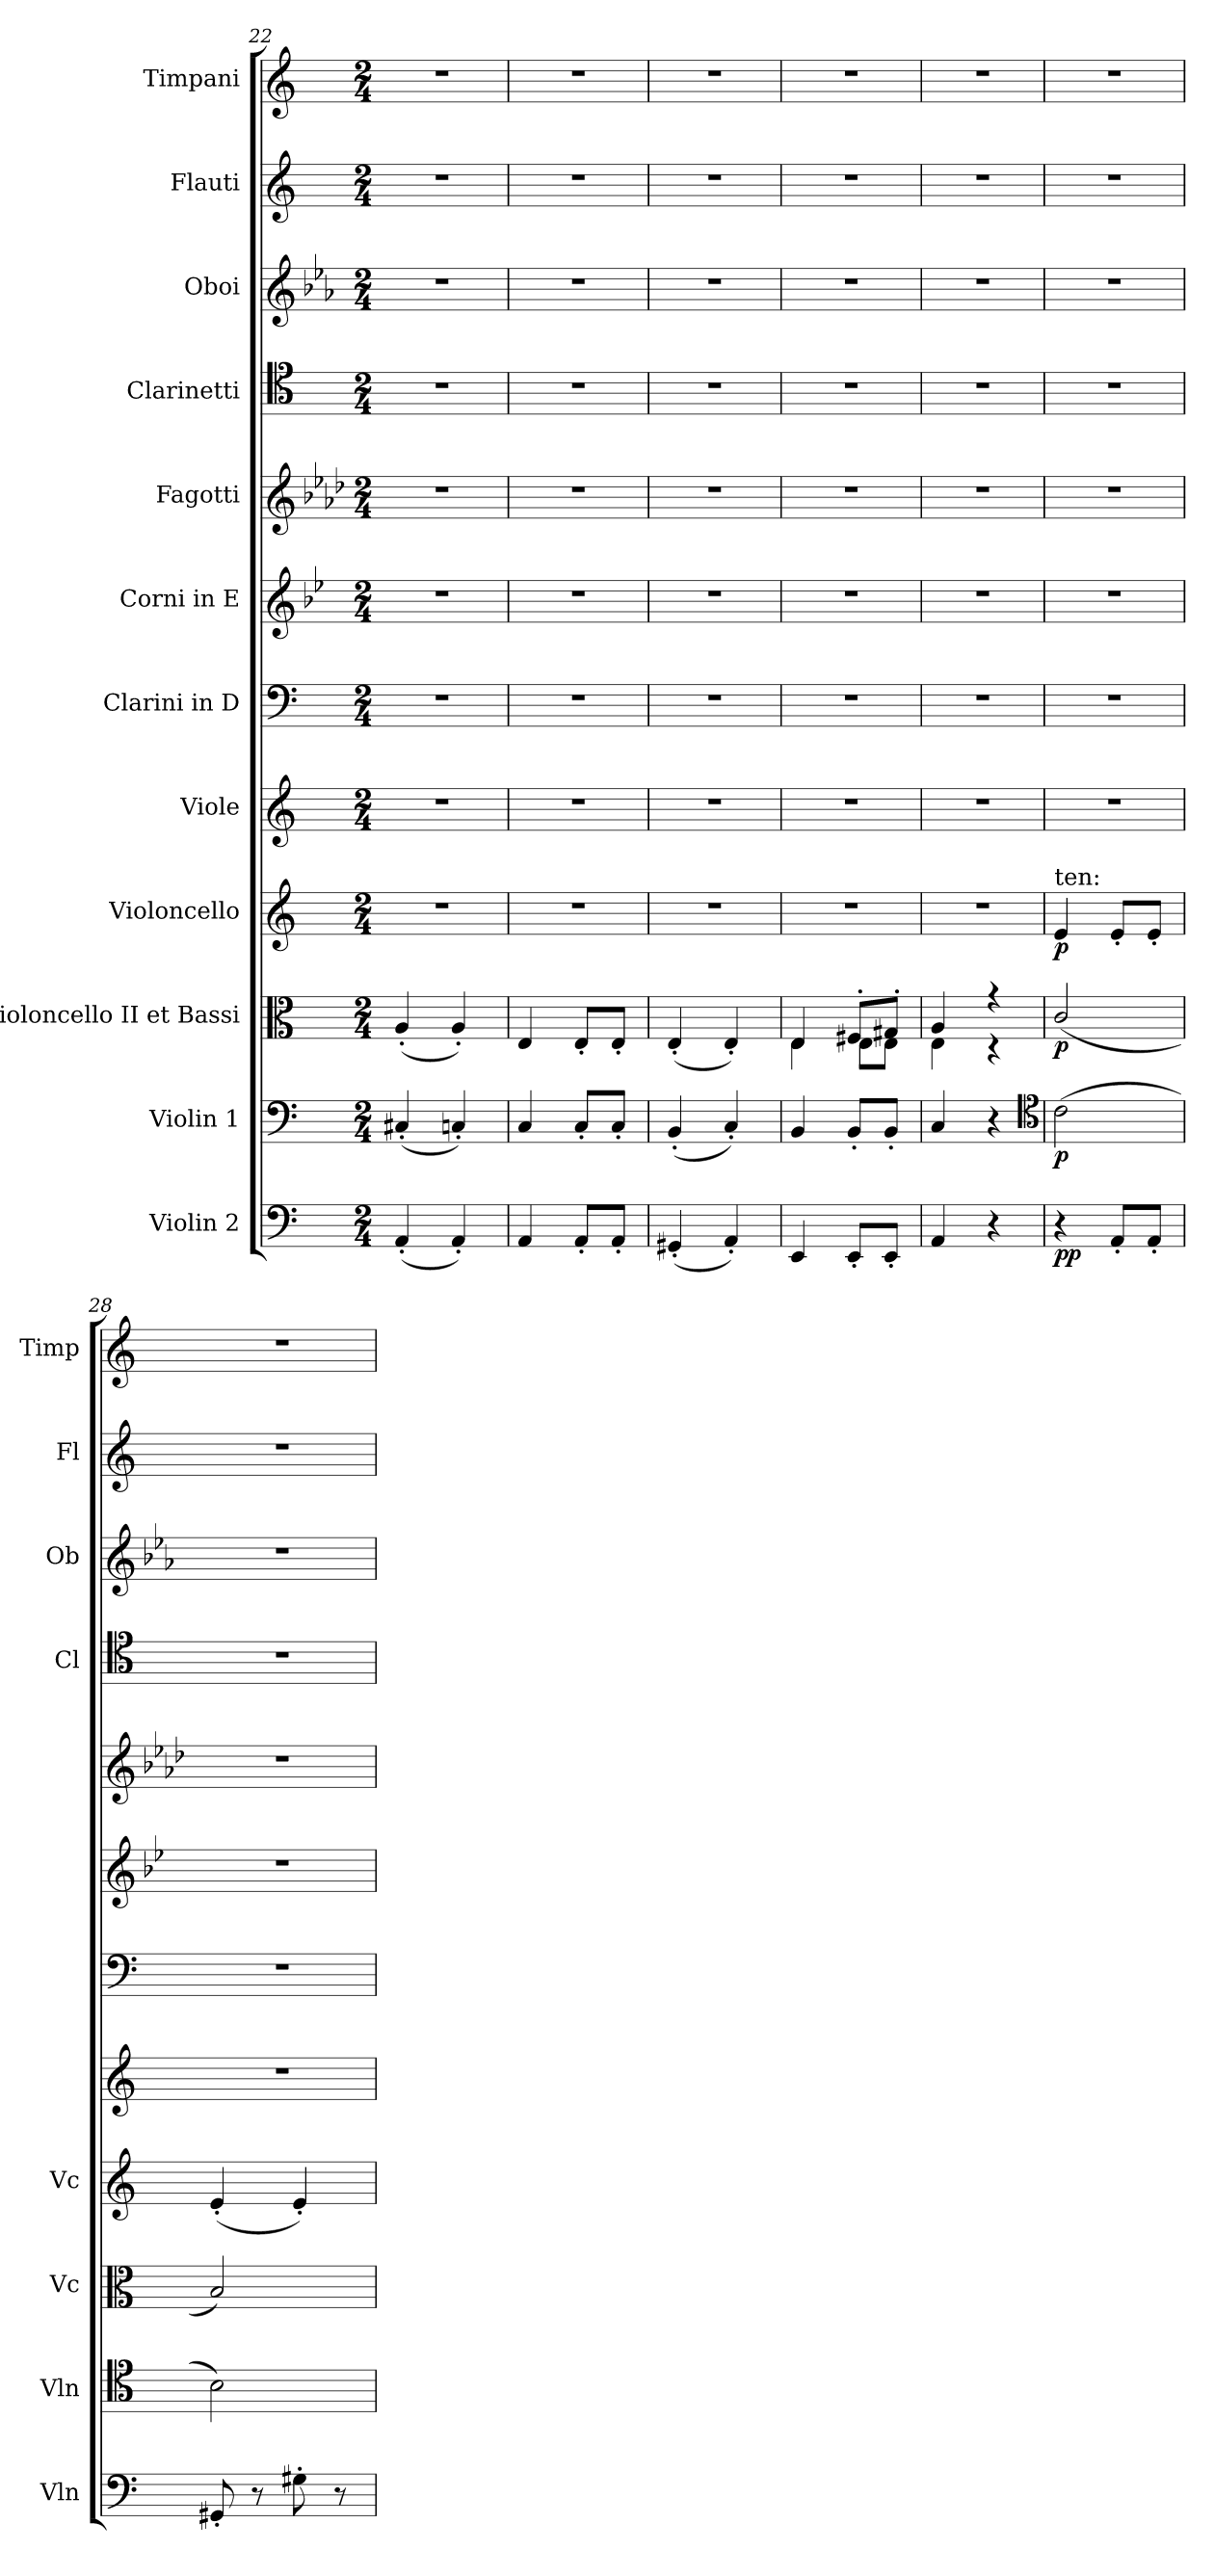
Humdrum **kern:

**kern	**dynam	**kern	**dynam	**kern	**dynam	**kern	**dynam	**kern	**kern	**kern	**kern	**kern	**kern	**kern	**kern
*part12	*part12	*part11	*part11	*part10	*part10	*part9	*part9	*part8	*part7	*part6	*part5	*part4	*part3	*part2	*part1
*staff12	*staff12	*staff11	*staff11	*staff10	*staff10	*staff9	*staff9	*staff8	*staff7	*staff6	*staff5	*staff4	*staff3	*staff2	*staff1
*I"Violin 2	*	*I"Violin 1	*	*I"Violoncello II et Bassi	*	*I"Violoncello	*	*I"Viole	*I"Clarini in D	*I"Corni in E	*I"Fagotti	*I"Clarinetti	*I"Oboi	*I"Flauti	*I"Timpani
*I'Vln	*	*I'Vln	*	*I'Vc	*	*I'Vc	*	*	*	*	*	*I'Cl	*I'Ob	*I'Fl	*I'Timp
!!LO:PB:g=z
*clefF4	*	*clefF4	*	*clefC3	*	*clefG2	*	*clefG2	*clefF4	*clefG2	*clefG2	*clefC4	*clefG2	*clefG2	*clefG2
*	*	*	*	*	*	*	*	*	*	*ITrd-1c-2	*ITrd5c8	*	*ITrd2c3	*	*
*k[]	*	*k[]	*	*k[]	*	*k[]	*	*k[]	*k[]	*k[]	*k[]	*k[]	*k[]	*k[]	*k[]
*M2/4	*	*M2/4	*	*M2/4	*	*M2/4	*	*M2/4	*M2/4	*M2/4	*M2/4	*M2/4	*M2/4	*M2/4	*M2/4
=22	=22	=22	=22	=22	=22	=22	=22	=22	=22	=22	=22	=22	=22	=22	=22
(<4AA'/	.	(<4C#X'/	.	(<4A'/	.	2r	.	2r	2r	2r	2r	2r	2r	2r	2r
4AA'/)	.	4Cn'/)	.	4A'/)	.	.	.	.	.	.	.	.	.	.	.
=23	=23	=23	=23	=23	=23	=23	=23	=23	=23	=23	=23	=23	=23	=23	=23
4AA/	.	4C/	.	4E/	.	2r	.	2r	2r	2r	2r	2r	2r	2r	2r
8AA'/L	.	8C'/L	.	8E'/L	.	.	.	.	.	.	.	.	.	.	.
8AA'/J	.	8C'/J	.	8E'/J	.	.	.	.	.	.	.	.	.	.	.
=24	=24	=24	=24	=24	=24	=24	=24	=24	=24	=24	=24	=24	=24	=24	=24
(<4GG#X'/	.	(<4BB'/	.	(<4E'/	.	2r	.	2r	2r	2r	2r	2r	2r	2r	2r
4AA'/)	.	4C'/)	.	4E'/)	.	.	.	.	.	.	.	.	.	.	.
=25	=25	=25	=25	=25	=25	=25	=25	=25	=25	=25	=25	=25	=25	=25	=25
*	*	*	*	*^	*	*	*	*	*	*	*	*	*	*	*
4EE/	.	4BB/	.	4E/	4E\	.	2r	.	2r	2r	2r	2r	2r	2r	2r	2r
8EE'/L	.	8BB'/L	.	8F#X'/L	8E\L	.	.	.	.	.	.	.	.	.	.	.
8EE'/J	.	8BB'/J	.	8G#X'/J	8E\J	.	.	.	.	.	.	.	.	.	.	.
=26	=26	=26	=26	=26	=26	=26	=26	=26	=26	=26	=26	=26	=26	=26	=26	=26
4AA/	.	4C/	.	4A/	4E\	.	2r	.	2r	2r	2r	2r	2r	2r	2r	2r
4r	.	4r	.	4r	4r	.	.	.	.	.	.	.	.	.	.	.
*	*	*	*	*v	*v	*	*	*	*	*	*	*	*	*	*	*
*	*	*clefC4	*	*	*	*	*	*	*	*	*	*	*	*	*
=27	=27	=27	=27	=27	=27	=27	=27	=27	=27	=27	=27	=27	=27	=27	=27
*	*	*	*	*^	*	*	*	*	*	*	*	*	*	*	*
!	!	!	!	!	!	!	!LO:TX:a:t=ten&colon;	!	!	!	!	!	!	!	!	!
!	!LO:DY:b	!	!LO:DY:b	!	!	!LO:DY:b	!	!LO:DY:b	!	!	!	!	!	!	!	!
*	*	*	*	*v	*v	*	*	*	*	*	*	*	*	*	*	*
4r	pp	(>2c\	p	(<2c/	p	4e/	p	2r	2r	2r	2r	2r	2r	2r	2r
8AA'/L	.	.	.	.	.	8e'/L	.	.	.	.	.	.	.	.	.
8AA'/J	.	.	.	.	.	8e'/J	.	.	.	.	.	.	.	.	.
=28	=28	=28	=28	=28	=28	=28	=28	=28	=28	=28	=28	=28	=28	=28	=28
8GG#X'/	.	2B\)	.	2B/)	.	(<4e'/	.	2r	2r	2r	2r	2r	2r	2r	2r
8r	.	.	.	.	.	.	.	.	.	.	.	.	.	.	.
8G#X'\	.	.	.	.	.	4e'/)	.	.	.	.	.	.	.	.	.
8r	.	.	.	.	.	.	.	.	.	.	.	.	.	.	.
=	=	=	=	=	=	=	=	=	=	=	=	=	=	=	=
*-	*-	*-	*-	*-	*-	*-	*-	*-	*-	*-	*-	*-	*-	*-	*-
